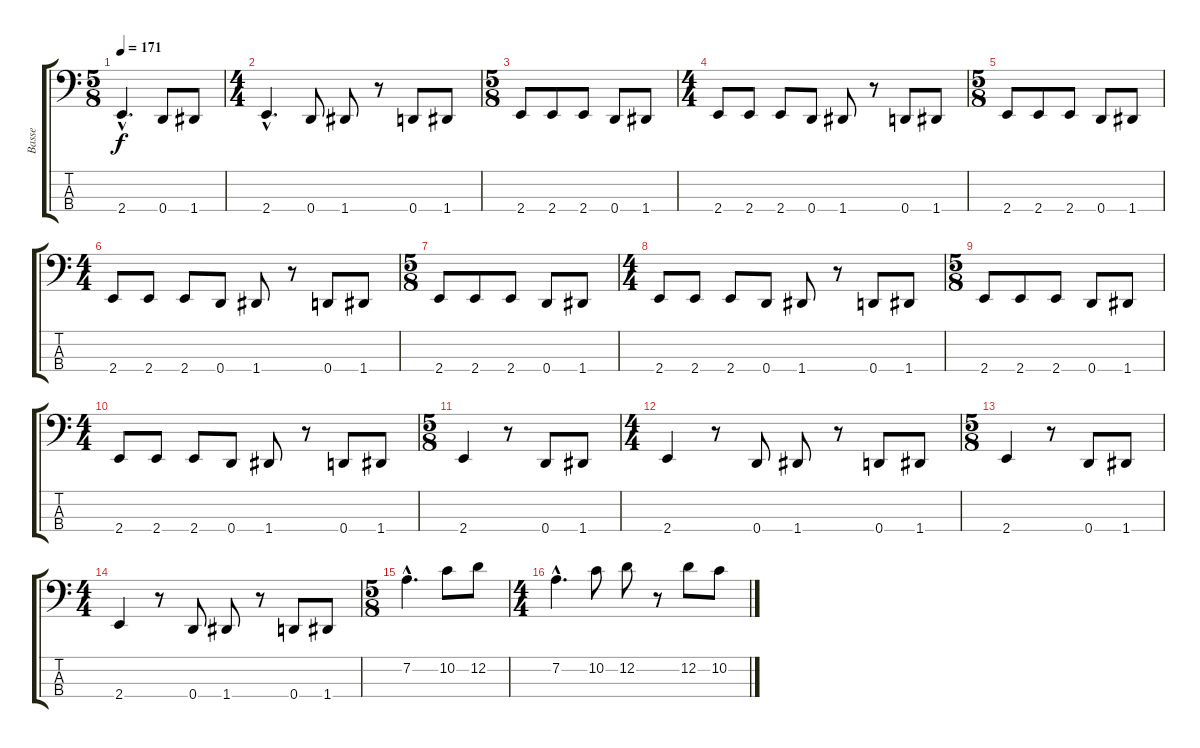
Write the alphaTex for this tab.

\track ("Basse" "Basse") {instrument electricbassfinger}
\staff {score tabs}
\tuning (G2 D2 A1 D1) {hide}
\ts (5 8)
\tempo 171
\clef f4
\ks c
2.4{hac}.4{d dy f} 0.4.8 1.4.8 |
\ts (4 4)
2.4{hac}.4{d} 0.4.8 1.4.8 r.8 0.4.8 1.4.8 |
\ts (5 8)
2.4.8 2.4.8 2.4.8 0.4.8 1.4.8 |
\ts (4 4)
2.4.8 2.4.8 2.4.8 0.4.8 1.4.8 r.8 0.4.8 1.4.8 |
\ts (5 8)
2.4.8 2.4.8 2.4.8 0.4.8 1.4.8 |
\ts (4 4)
2.4.8 2.4.8 2.4.8 0.4.8 1.4.8 r.8 0.4.8 1.4.8 |
\ts (5 8)
2.4.8 2.4.8 2.4.8 0.4.8 1.4.8 |
\ts (4 4)
2.4.8 2.4.8 2.4.8 0.4.8 1.4.8 r.8 0.4.8 1.4.8 |
\ts (5 8)
2.4.8 2.4.8 2.4.8 0.4.8 1.4.8 |
\ts (4 4)
2.4.8 2.4.8 2.4.8 0.4.8 1.4.8 r.8 0.4.8 1.4.8 |
\ts (5 8)
2.4.4 r.8 0.4.8 1.4.8 |
\ts (4 4)
2.4.4 r.8 0.4.8 1.4.8 r.8 0.4.8 1.4.8 |
\ts (5 8)
2.4.4 r.8 0.4.8 1.4.8 |
\ts (4 4)
2.4.4 r.8 0.4.8 1.4.8 r.8 0.4.8 1.4.8 |
\ts (5 8)
7.2{hac}.4{d} 10.2.8 12.2.8 |
\ts (4 4)
7.2{hac}.4{d} 10.2.8 12.2.8 r.8 12.2.8 10.2.8
